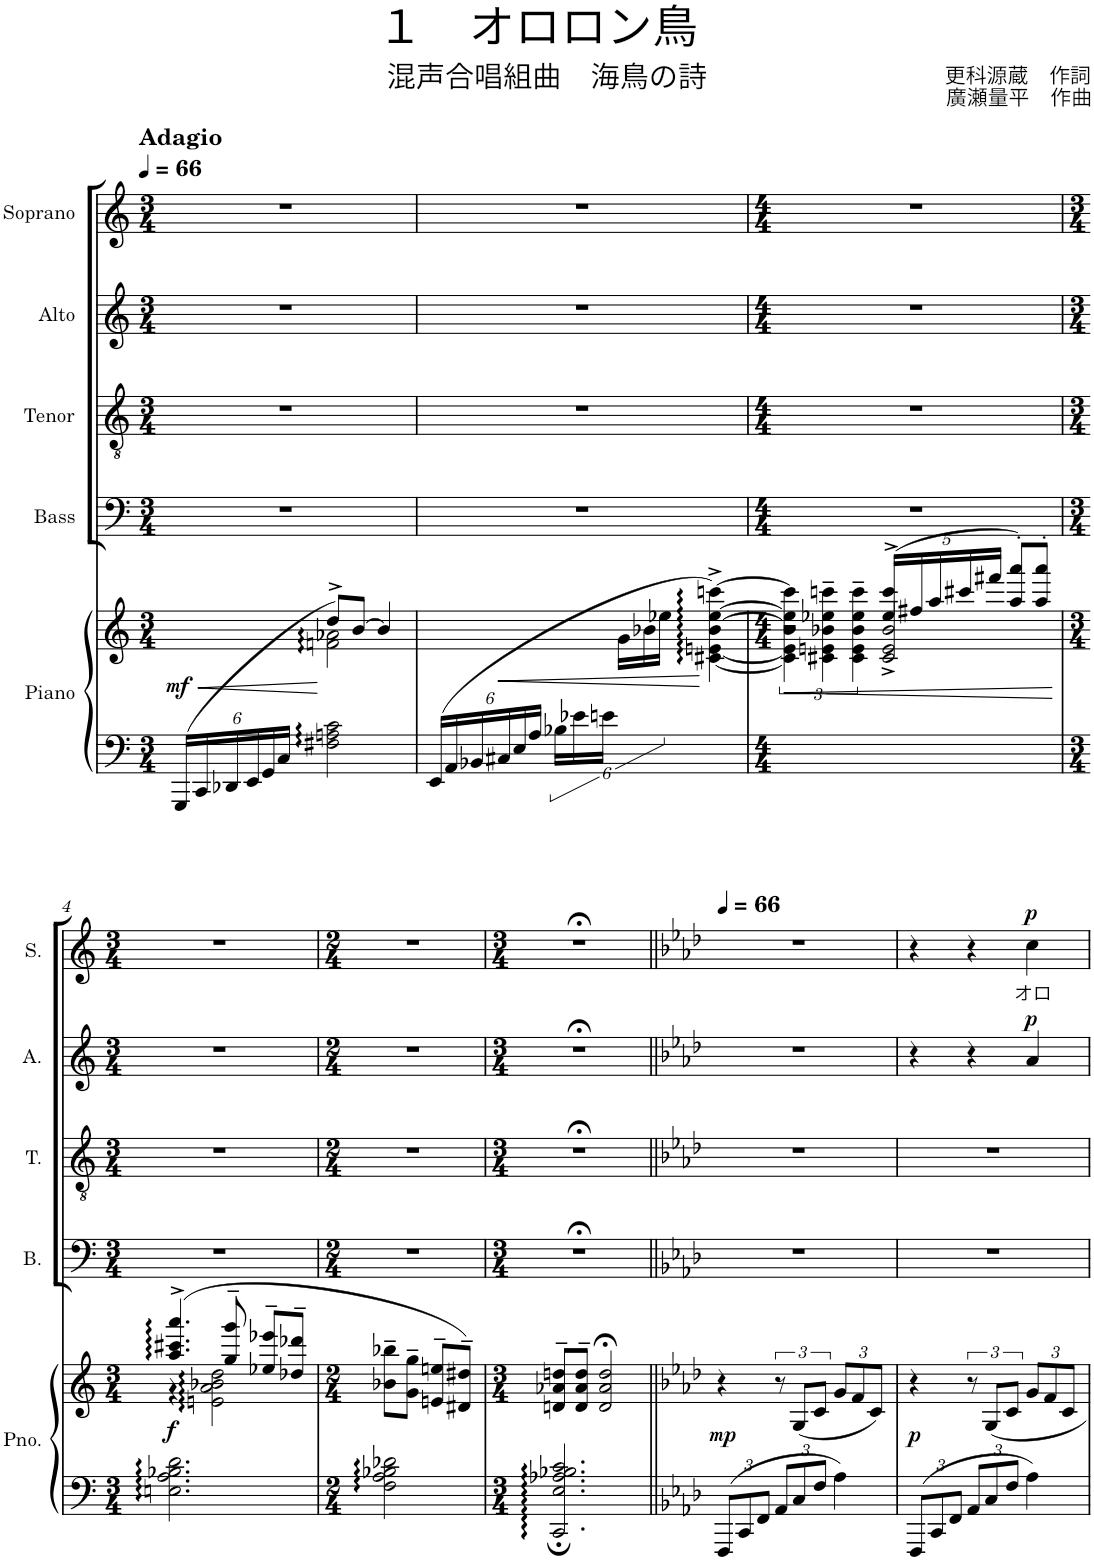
**kern	**kern	**dynam	**kern	**kern	**kern	**dynam	**kern	**text	**dynam
*part5	*part5	*part5	*part4	*part3	*part2	*part2	*part1	*part1	*part1
*staff6	*staff5	*staff5/6	*staff4	*staff3	*staff2	*staff2	*staff1	*staff1	*staff1
*I"Piano	*	*	*I"Bass	*I"Tenor	*I"Alto	*	*I"Soprano	*	*
*I'Pno.	*	*	*I'B.	*I'T.	*I'A.	*	*I'S.	*	*
*clefF4	*clefG2	*	*clefF4	*clefGv2	*clefG2	*	*clefG2	*	*
*k[]	*k[]	*	*k[]	*k[]	*k[]	*	*k[]	*	*
*M3/4	*M3/4	*	*M3/4	*M3/4	*M3/4	*	*M3/4	*	*
*MM66	*MM66	*	*MM66	*MM66	*MM66	*	*MM66	*	*
*Xbrackettup	*	*	*	*	*	*	*	*	*
=1	=1	=1	=1	=1	=1	=1	=1	=1	=1
*^	*^	*	*	*	*	*	*	*	*
!	!	!	!	!	!	!	!	!	!LO:TX:a:B:t=Adagio	!	!
!	!	!	!	!LO:DY:a=2	!	!	!	!	!	!	!
(24GGG/LL	4ryy	4ryy	4ryy	mf	2.r	2.r	2.r	.	2.r	.	.
24CC/	.	.	.	.	.	.	.	.	.	.	.
24DD-X/	.	.	.	.	.	.	.	.	.	.	.
24EE/	.	.	.	.	.	.	.	.	.	.	.
24GG/	.	.	.	.	.	.	.	.	.	.	.
24C/JJ	.	.	.	.	.	.	.	.	.	.	.
2ryy	2F#X\:: 2An\:: 2c\::	2fn\:: 2a-X\::	8dd^/L)	.	.	.	.	.	.	.	.
.	.	.	[8b/J	.	.	.	.	.	.	.	.
.	.	.	4b/]	.	.	.	.	.	.	.	.
*v	*v	*	*	*	*	*	*	*	*	*	*
=2	=2	=2	=2	=2	=2	=2	=2	=2	=2	=2
(24EE/LL	4ryy	4.ryy	.	2.r	2.r	2.r	.	2.r	.	.
24AA/	.	.	.	.	.	.	.	.	.	.
24BB-X/	.	.	.	.	.	.	.	.	.	.
!	!	!	!LO:HP:b=2	!	!	!	!	!	!	!
24C#X/	.	.	<	.	.	.	.	.	.	.
24E/	.	.	.	.	.	.	.	.	.	.
24A/JJ	.	.	.	.	.	.	.	.	.	.
*brackettup	*	*	*	*	*	*	*	*	*	*
24B-X\LL	4ryy	.	.	.	.	.	.	.	.	.
24e-X\	.	.	.	.	.	.	.	.	.	.
24en\JJ	.	.	.	.	.	.	.	.	.	.
4.ryy	.	24g\LL	.	.	.	.	.	.	.	.
.	.	24b-X\	.	.	.	.	.	.	.	.
.	.	24ee-X\JJ	.	.	.	.	.	.	.	.
.	4ryy	[4c#X\::^ [4en\::^ [4b-\::^ [4ee-\::^ [4cccn\::^)	[	.	.	.	.	.	.	.
=3	=3	=3	=3	=3	=3	=3	=3	=3	=3	=3
*M4/4	*M4/4	*	*	*M4/4	*M4/4	*M4/4	*	*M4/4	*	*
!	!	!	!LO:HP:b	!	!	!	!	!	!	!
1ryy	2r	6c#\] 6e\] 6b-\] 6ee-\] 6ccc\]	<	1r	1r	1r	.	1r	.	.
.	.	6c#X\~ 6en\~ 6b-X\~ 6ee-X\~ 6cccn\~	.	.	.	.	.	.	.	.
.	.	6c#\~ 6e\~ 6b-\~ 6ee-\~ 6ccc\~	.	.	.	.	.	.	.	.
*	*	*Xbrackettup	*	*	*	*	*	*	*	*
.	2c#/^ 2e/^ 2b-/^	(>20ee-/^> 20ccc/^>LL	.	.	.	.	.	.	.	.
.	.	20ff#X/	.	.	.	.	.	.	.	.
.	.	20aa/	.	.	.	.	.	.	.	.
.	.	20ccc#X/	.	.	.	.	.	.	.	.
.	.	20fff#X/JJ	.	.	.	.	.	.	.	.
.	.	8aa/'> 8aaa/'>L)	.	.	.	.	.	.	.	.
.	.	8aa/'> 8aaa/'>J	.	.	.	.	.	.	.	.
*	*v	*v	*	*	*	*	*	*	*	*
.	.	[	.	.	.	.	.	.	.
!!LO:LB:g=z
=4	=4	=4	=4	=4	=4	=4	=4	=4	=4
*M3/4	*M3/4	*	*M3/4	*M3/4	*M3/4	*	*M3/4	*	*
*	*^	*	*	*	*	*	*	*	*
!	!	!	!LO:DY:a=2	!	!	!	!	!	!	!
2.En\:: 2.A\:: 2.B-X\:: 2.d\::	(4.aa/::^ 4.ccc#X/::^ 4.aaa/::^	4r	f	2.r	2.r	2.r	.	2.r	.	.
.	.	2en\:: 2a\:: 2b-X\:: 2dd\::	.	.	.	.	.	.	.	.
.	8gg/~ 8ggg/~	.	.	.	.	.	.	.	.	.
.	8ee-X/~ 8eee-X/~L	.	.	.	.	.	.	.	.	.
.	8dd-X/~ 8ddd-X/~J	.	.	.	.	.	.	.	.	.
*	*v	*v	*	*	*	*	*	*	*	*
=5	=5	=5	=5	=5	=5	=5	=5	=5	=5
*M2/4	*M2/4	*	*M2/4	*M2/4	*M2/4	*	*M2/4	*	*
2F\:: 2A\:: 2B-X\:: 2d-X\::	8b-X\~ 8bb-X\~L	.	2r	2r	2r	.	2r	.	.
.	8g\~ 8gg\~J	.	.	.	.	.	.	.	.
.	8en/~> 8een/~>L	.	.	.	.	.	.	.	.
.	8d#X/~> 8dd#X/~>J)	.	.	.	.	.	.	.	.
=6	=6	=6	=6	=6	=6	=6	=6	=6	=6
*M3/4	*M3/4	*	*M3/4	*M3/4	*M3/4	*	*M3/4	*	*
2.CC/::; 2.E/::; 2.A-X/::; 2.B-X/::; 2.c/::;	8dn/~> 8a-X/~> 8ddn/~>L	.	2.r;<	2.r;<	2.r;<	.	2.r;<	.	.
.	8d/~> 8a-/~> 8dd/~>J	.	.	.	.	.	.	.	.
.	2d/;< 2a-/;< 2dd/;<	.	.	.	.	.	.	.	.
=7||	=7||	=7||	=7||	=7||	=7||	=7||	=7||	=7||	=7||
*k[b-e-a-d-]	*k[b-e-a-d-]	*	*k[b-e-a-d-]	*k[b-e-a-d-]	*k[b-e-a-d-]	*	*k[b-e-a-d-]	*	*
*Xbrackettup	*	*	*	*	*	*	*	*	*
*	*	*	*	*	*	*	*MM66	*	*
!	!	!LO:DY:a=2	!	!	!	!	!	!	!
12FFF/L	4r	mp	2.r	2.r	2.r	.	2.r	.	.
12CC/	.	.	.	.	.	.	.	.	.
12FF/J	.	.	.	.	.	.	.	.	.
*	*brackettup	*	*	*	*	*	*	*	*
12AA-/L	12r	.	.	.	.	.	.	.	.
12C/	(12G/L	.	.	.	.	.	.	.	.
12F/J	12c/J	.	.	.	.	.	.	.	.
*	*Xbrackettup	*	*	*	*	*	*	*	*
4A-\	12g/L	.	.	.	.	.	.	.	.
.	12f/	.	.	.	.	.	.	.	.
.	12c/J)	.	.	.	.	.	.	.	.
=8	=8	=8	=8	=8	=8	=8	=8	=8	=8
!	!	!LO:DY:a=2	!	!	!	!	!	!	!
12FFF/L	4r	p	2.r	2.r	4r	.	4r	.	.
12CC/	.	.	.	.	.	.	.	.	.
12FF/J	.	.	.	.	.	.	.	.	.
*	*brackettup	*	*	*	*	*	*	*	*
12AA-/L	12r	.	.	.	4r	.	4r	.	.
12C/	12G/L	.	.	.	.	.	.	.	.
12F/J	12c/J	.	.	.	.	.	.	.	.
*	*Xbrackettup	*	*	*	*	*	*	*	*
!	!	!	!	!	!	!LO:DY:a	!	!LO:LY:b	!LO:DY:a
4A-\	12g/L	.	.	.	4a-/	p	4cc\	オロ	p
.	12f/	.	.	.	.	.	.	.	.
.	12c/J	.	.	.	.	.	.	.	.
=	=	=	=	=	=	=	=	=	=
*-	*-	*-	*-	*-	*-	*-	*-	*-	*-
